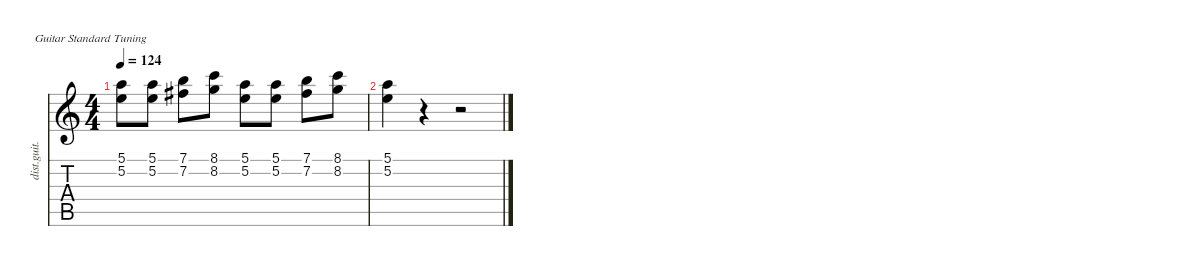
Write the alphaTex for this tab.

\defaultSystemsLayout 4
\hideDynamics
\bracketExtendMode nobrackets
\otherSystemsTrackNameOrientation horizontal
\track ("Guitar 3" "dist.guit.") {instrument distortionguitar}
\staff {score tabs}
\tuning (E4 B3 G3 D3 A2 E2)
\ts (4 4)
\tempo 124
\clef g2
\ks c
(5.1 5.2).8{dy f beam Down} (5.1 5.2).8{beam Down} (7.1 7.2{acc #}).8{beam Down} (8.1 8.2).8{beam Down} (5.1 5.2).8{beam Down} (5.1 5.2).8{beam Down} (7.1 7.2{acc #}).8{beam Down} (8.1 8.2).8{beam Down} |
(5.1 5.2).4{beam Down} r.4{beam Down} r.2{beam Down}
